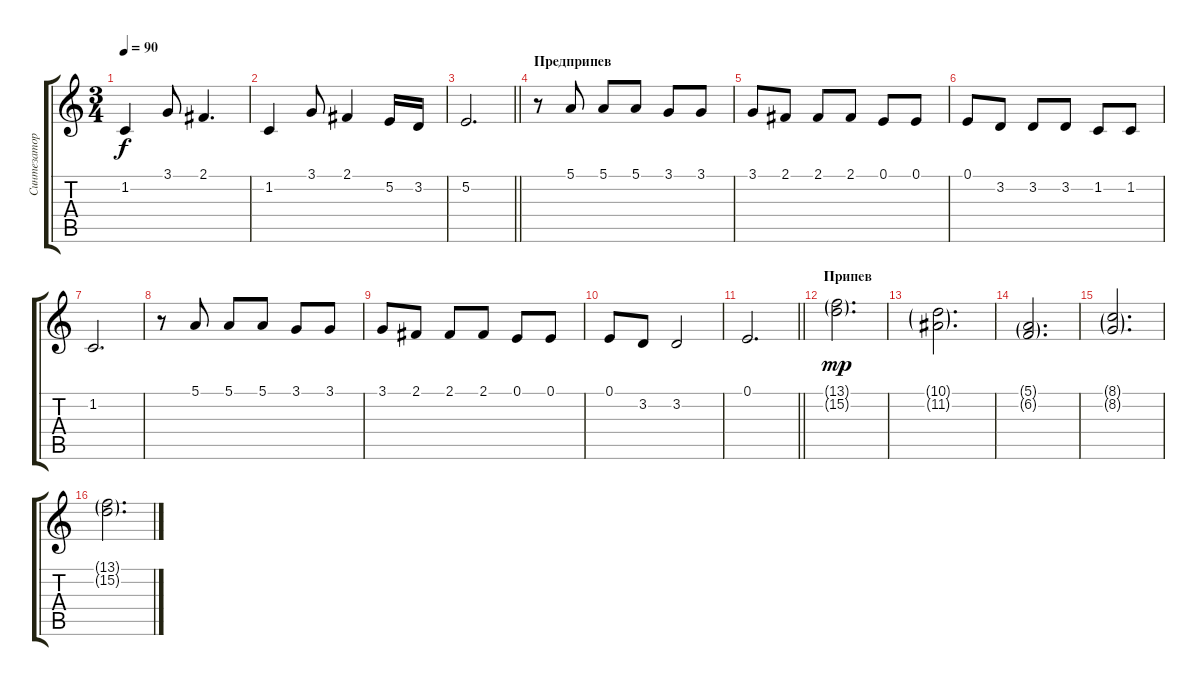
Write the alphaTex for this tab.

\track ("Синтезатор 1" "Синтезатор") {instrument stringensemble1}
\staff {score tabs}
\tuning (E4 B3 G3 D3 A2 E2) {hide}
\ts (3 4)
\tempo 90
\clef g2
\ks c
1.2.4{dy f} 3.1.8 2.1.4{d} |
1.2.4 3.1.8 2.1.4 5.2.16 3.2.16 |
\barLineRight lightlight
5.2.2{d} |
\section ("" "Предприпев")
r.8 5.1.8 5.1.8 5.1.8 3.1.8 3.1.8 |
3.1.8 2.1.8 2.1.8 2.1.8 0.1.8 0.1.8 |
0.1.8 3.2.8 3.2.8 3.2.8 1.2.8 1.2.8 |
1.2.2{d} |
r.8 5.1.8 5.1.8 5.1.8 3.1.8 3.1.8 |
3.1.8 2.1.8 2.1.8 2.1.8 0.1.8 0.1.8 |
0.1.8 3.2.8 3.2.2 |
\barLineRight lightlight
0.1.2{d} |
\section ("" "Припев")
(13.1{g} 15.2{g}).2{d dy mp} |
(10.1{g} 11.2{g}).2{d} |
(5.1{g} 6.2{g}).2{d} |
(8.1{g} 8.2{g}).2{d} |
(13.1{g} 15.2{g}).2{d}
